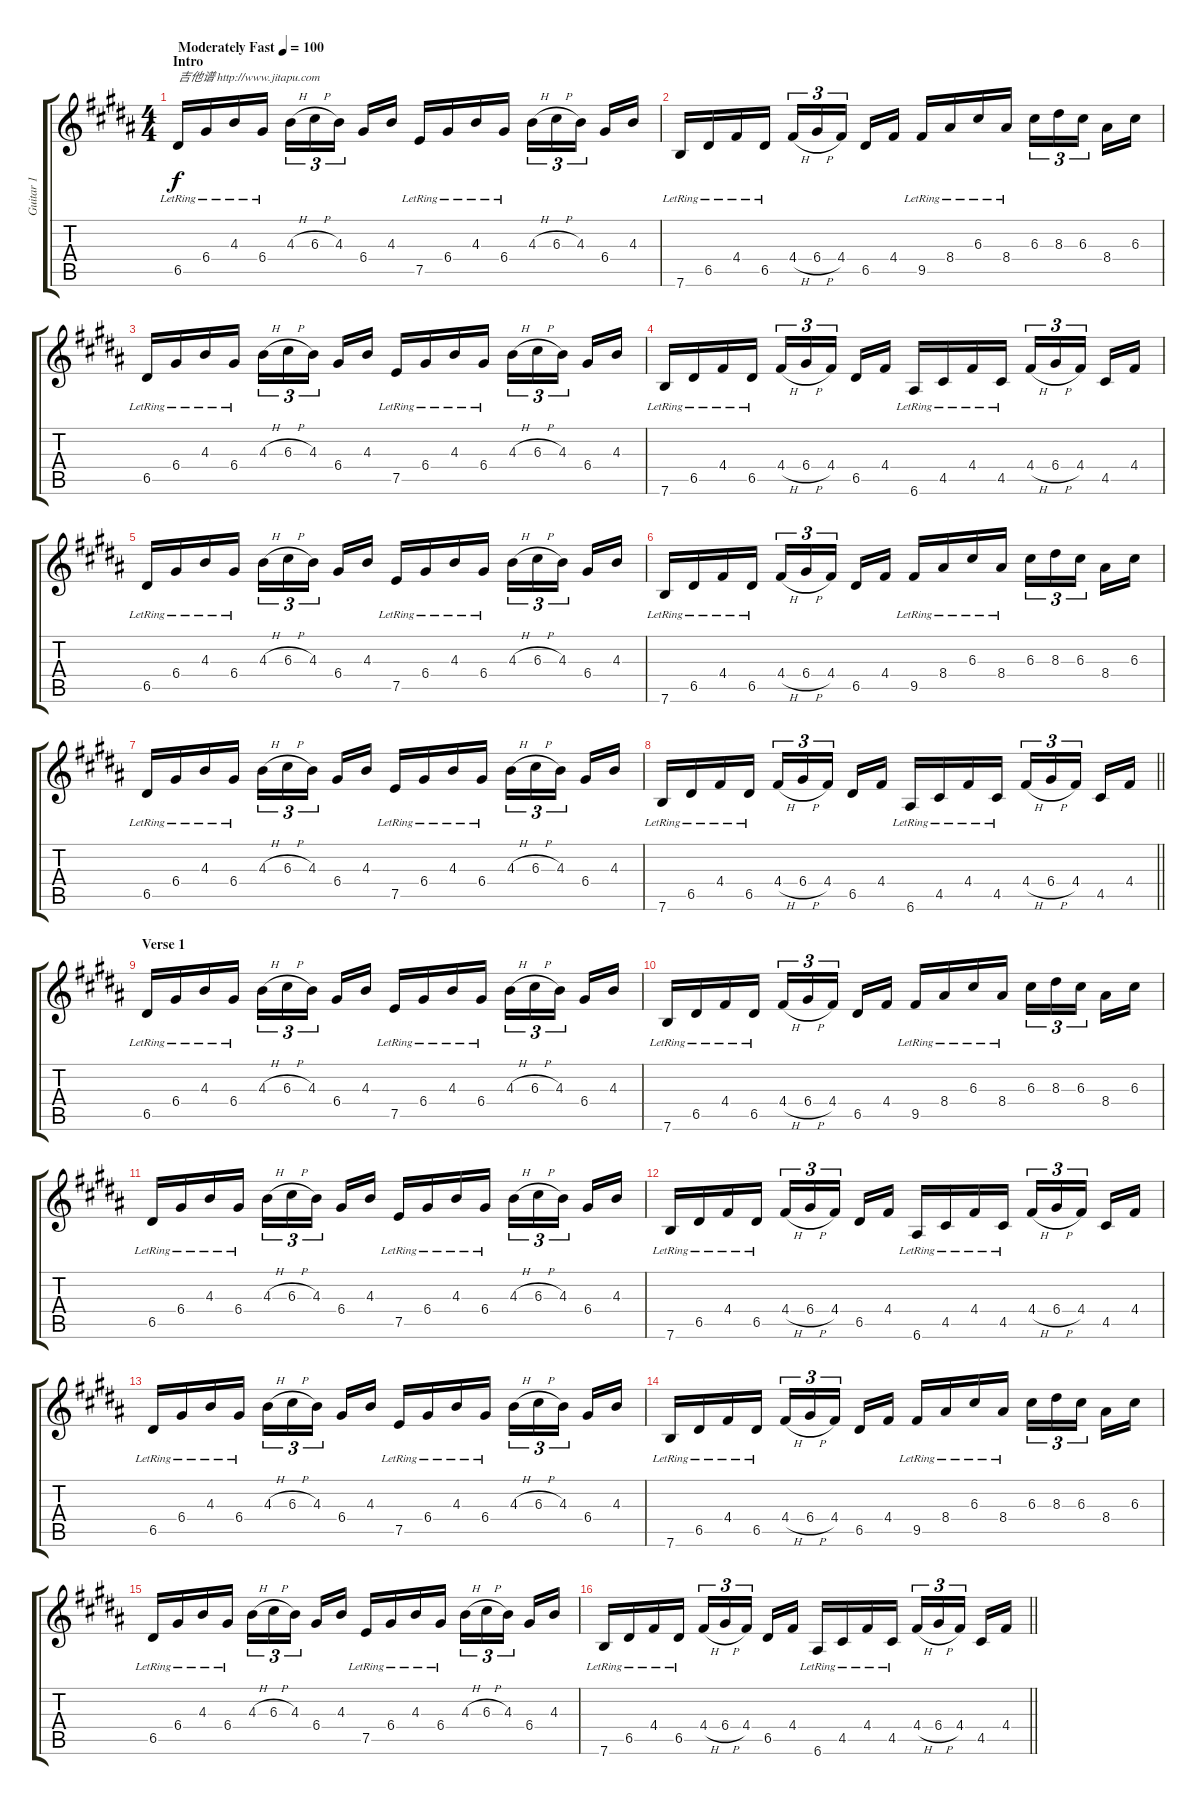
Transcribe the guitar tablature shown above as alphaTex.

\track ("Guitar 1" "Guitar 1") {instrument acousticguitarsteel}
\staff {score tabs}
\tuning (E4 B3 G3 D3 A2 E2) {hide}
\ts (4 4)
\section ("" "Intro")
\tempo (100 "Moderately Fast")
\clef g2
\ks b
6.5{lr}.16{txt "吉他谱 http://www.jitapu.com" dy f instrument acousticguitarsteel} 6.4{lr}.16 4.3{lr}.16 6.4{lr}.16 4.3{h}.16{tu (3 2)} 6.3{h}.16{tu (3 2)} 4.3.16{tu (3 2) beam splitsecondary} 6.4.16 4.3.16 7.5{lr}.16 6.4{lr}.16 4.3{lr}.16 6.4{lr}.16 4.3{h}.16{tu (3 2)} 6.3{h}.16{tu (3 2)} 4.3.16{tu (3 2) beam splitsecondary} 6.4.16 4.3.16 |
7.6{lr}.16 6.5{lr}.16 4.4{lr}.16 6.5{lr}.16 4.4{h}.16{tu (3 2)} 6.4{h}.16{tu (3 2)} 4.4.16{tu (3 2) beam splitsecondary} 6.5.16 4.4.16 9.5{lr}.16 8.4{lr}.16 6.3{lr}.16 8.4{lr}.16 6.3.16{tu (3 2)} 8.3.16{tu (3 2)} 6.3.16{tu (3 2) beam splitsecondary} 8.4.16 6.3.16 |
6.5{lr}.16 6.4{lr}.16 4.3{lr}.16 6.4{lr}.16 4.3{h}.16{tu (3 2)} 6.3{h}.16{tu (3 2)} 4.3.16{tu (3 2) beam splitsecondary} 6.4.16 4.3.16 7.5{lr}.16 6.4{lr}.16 4.3{lr}.16 6.4{lr}.16 4.3{h}.16{tu (3 2)} 6.3{h}.16{tu (3 2)} 4.3.16{tu (3 2) beam splitsecondary} 6.4.16 4.3.16 |
7.6{lr}.16 6.5{lr}.16 4.4{lr}.16 6.5{lr}.16 4.4{h}.16{tu (3 2)} 6.4{h}.16{tu (3 2)} 4.4.16{tu (3 2) beam splitsecondary} 6.5.16 4.4.16 6.6{lr}.16 4.5{lr}.16 4.4{lr}.16 4.5{lr}.16 4.4{h}.16{tu (3 2)} 6.4{h}.16{tu (3 2)} 4.4.16{tu (3 2) beam splitsecondary} 4.5.16 4.4.16 |
6.5{lr}.16 6.4{lr}.16 4.3{lr}.16 6.4{lr}.16 4.3{h}.16{tu (3 2)} 6.3{h}.16{tu (3 2)} 4.3.16{tu (3 2) beam splitsecondary} 6.4.16 4.3.16 7.5{lr}.16 6.4{lr}.16 4.3{lr}.16 6.4{lr}.16 4.3{h}.16{tu (3 2)} 6.3{h}.16{tu (3 2)} 4.3.16{tu (3 2) beam splitsecondary} 6.4.16 4.3.16 |
7.6{lr}.16 6.5{lr}.16 4.4{lr}.16 6.5{lr}.16 4.4{h}.16{tu (3 2)} 6.4{h}.16{tu (3 2)} 4.4.16{tu (3 2) beam splitsecondary} 6.5.16 4.4.16 9.5{lr}.16 8.4{lr}.16 6.3{lr}.16 8.4{lr}.16 6.3.16{tu (3 2)} 8.3.16{tu (3 2)} 6.3.16{tu (3 2) beam splitsecondary} 8.4.16 6.3.16 |
6.5{lr}.16 6.4{lr}.16 4.3{lr}.16 6.4{lr}.16 4.3{h}.16{tu (3 2)} 6.3{h}.16{tu (3 2)} 4.3.16{tu (3 2) beam splitsecondary} 6.4.16 4.3.16 7.5{lr}.16 6.4{lr}.16 4.3{lr}.16 6.4{lr}.16 4.3{h}.16{tu (3 2)} 6.3{h}.16{tu (3 2)} 4.3.16{tu (3 2) beam splitsecondary} 6.4.16 4.3.16 |
\barLineRight lightlight
7.6{lr}.16 6.5{lr}.16 4.4{lr}.16 6.5{lr}.16 4.4{h}.16{tu (3 2)} 6.4{h}.16{tu (3 2)} 4.4.16{tu (3 2) beam splitsecondary} 6.5.16 4.4.16 6.6{lr}.16 4.5{lr}.16 4.4{lr}.16 4.5{lr}.16 4.4{h}.16{tu (3 2)} 6.4{h}.16{tu (3 2)} 4.4.16{tu (3 2) beam splitsecondary} 4.5.16 4.4.16 |
\section ("" "Verse 1")
6.5{lr}.16 6.4{lr}.16 4.3{lr}.16 6.4{lr}.16 4.3{h}.16{tu (3 2)} 6.3{h}.16{tu (3 2)} 4.3.16{tu (3 2) beam splitsecondary} 6.4.16 4.3.16 7.5{lr}.16 6.4{lr}.16 4.3{lr}.16 6.4{lr}.16 4.3{h}.16{tu (3 2)} 6.3{h}.16{tu (3 2)} 4.3.16{tu (3 2) beam splitsecondary} 6.4.16 4.3.16 |
7.6{lr}.16 6.5{lr}.16 4.4{lr}.16 6.5{lr}.16 4.4{h}.16{tu (3 2)} 6.4{h}.16{tu (3 2)} 4.4.16{tu (3 2) beam splitsecondary} 6.5.16 4.4.16 9.5{lr}.16 8.4{lr}.16 6.3{lr}.16 8.4{lr}.16 6.3.16{tu (3 2)} 8.3.16{tu (3 2)} 6.3.16{tu (3 2) beam splitsecondary} 8.4.16 6.3.16 |
6.5{lr}.16 6.4{lr}.16 4.3{lr}.16 6.4{lr}.16 4.3{h}.16{tu (3 2)} 6.3{h}.16{tu (3 2)} 4.3.16{tu (3 2) beam splitsecondary} 6.4.16 4.3.16 7.5{lr}.16 6.4{lr}.16 4.3{lr}.16 6.4{lr}.16 4.3{h}.16{tu (3 2)} 6.3{h}.16{tu (3 2)} 4.3.16{tu (3 2) beam splitsecondary} 6.4.16 4.3.16 |
7.6{lr}.16 6.5{lr}.16 4.4{lr}.16 6.5{lr}.16 4.4{h}.16{tu (3 2)} 6.4{h}.16{tu (3 2)} 4.4.16{tu (3 2) beam splitsecondary} 6.5.16 4.4.16 6.6{lr}.16 4.5{lr}.16 4.4{lr}.16 4.5{lr}.16 4.4{h}.16{tu (3 2)} 6.4{h}.16{tu (3 2)} 4.4.16{tu (3 2) beam splitsecondary} 4.5.16 4.4.16 |
6.5{lr}.16 6.4{lr}.16 4.3{lr}.16 6.4{lr}.16 4.3{h}.16{tu (3 2)} 6.3{h}.16{tu (3 2)} 4.3.16{tu (3 2) beam splitsecondary} 6.4.16 4.3.16 7.5{lr}.16 6.4{lr}.16 4.3{lr}.16 6.4{lr}.16 4.3{h}.16{tu (3 2)} 6.3{h}.16{tu (3 2)} 4.3.16{tu (3 2) beam splitsecondary} 6.4.16 4.3.16 |
7.6{lr}.16 6.5{lr}.16 4.4{lr}.16 6.5{lr}.16 4.4{h}.16{tu (3 2)} 6.4{h}.16{tu (3 2)} 4.4.16{tu (3 2) beam splitsecondary} 6.5.16 4.4.16 9.5{lr}.16 8.4{lr}.16 6.3{lr}.16 8.4{lr}.16 6.3.16{tu (3 2)} 8.3.16{tu (3 2)} 6.3.16{tu (3 2) beam splitsecondary} 8.4.16 6.3.16 |
6.5{lr}.16 6.4{lr}.16 4.3{lr}.16 6.4{lr}.16 4.3{h}.16{tu (3 2)} 6.3{h}.16{tu (3 2)} 4.3.16{tu (3 2) beam splitsecondary} 6.4.16 4.3.16 7.5{lr}.16 6.4{lr}.16 4.3{lr}.16 6.4{lr}.16 4.3{h}.16{tu (3 2)} 6.3{h}.16{tu (3 2)} 4.3.16{tu (3 2) beam splitsecondary} 6.4.16 4.3.16 |
\barLineRight lightlight
7.6{lr}.16 6.5{lr}.16 4.4{lr}.16 6.5{lr}.16 4.4{h}.16{tu (3 2)} 6.4{h}.16{tu (3 2)} 4.4.16{tu (3 2) beam splitsecondary} 6.5.16 4.4.16 6.6{lr}.16 4.5{lr}.16 4.4{lr}.16 4.5{lr}.16 4.4{h}.16{tu (3 2)} 6.4{h}.16{tu (3 2)} 4.4.16{tu (3 2) beam splitsecondary} 4.5.16 4.4.16
